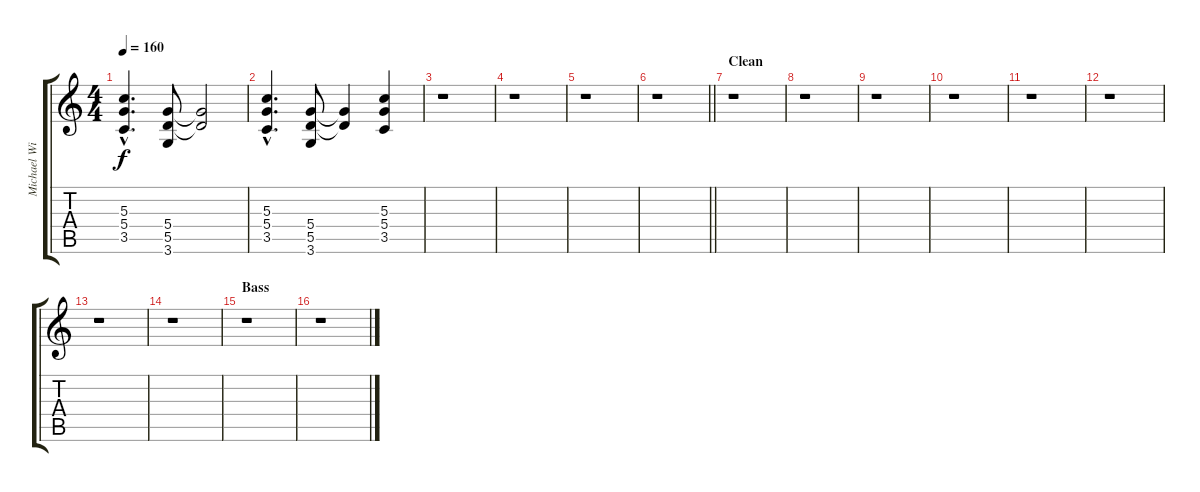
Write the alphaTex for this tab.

\track ("Michael Wilton" "Michael Wi") {instrument distortionguitar}
\staff {score tabs}
\tuning (E4 B3 G3 D3 A2 E2) {hide}
\ts (4 4)
\tempo 160
\clef g2
\ks c
(5.3{hac} 5.4{hac} 3.5{hac}).4{d dy f} (5.4 5.5 3.6).8 (5.4{t} 5.5{t}).2 |
(5.3{hac} 5.4{hac} 3.5{hac}).4{d} (5.4 5.5 3.6).8 (5.4{t} 5.5{t}).4 (5.3 5.4 3.5).4 |
r.1 |
r.1 |
r.1 |
\barLineRight lightlight
r.1 |
\section ("" "Clean")
r.1 |
r.1 |
r.1 |
r.1 |
r.1 |
r.1 |
r.1 |
r.1 |
\section ("" "Bass")
r.1 |
r.1
